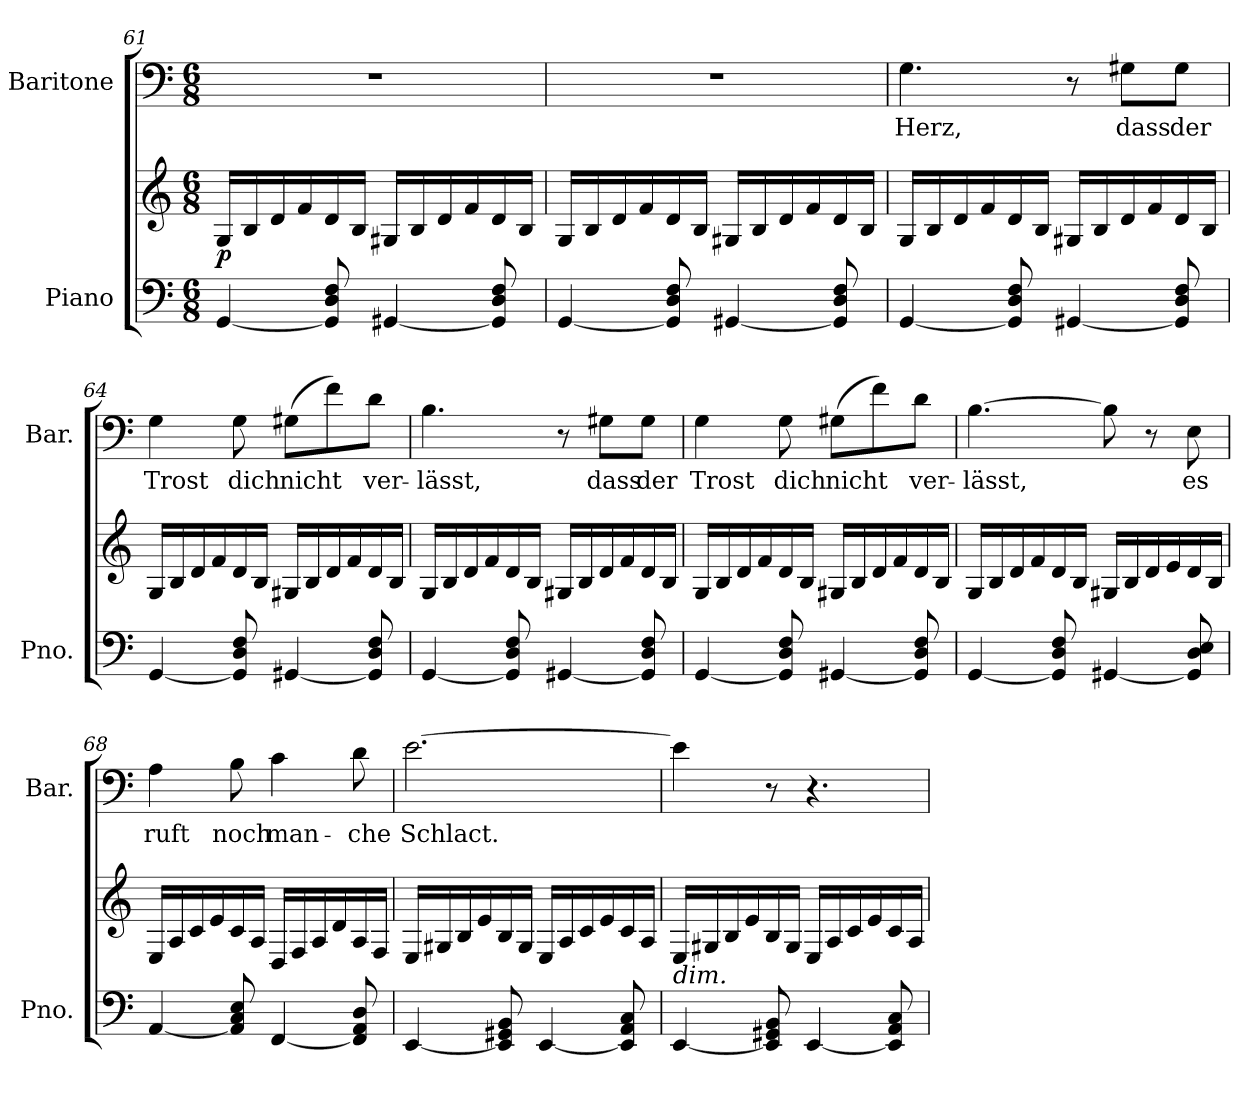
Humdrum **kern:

**kern	**kern	**dynam	**kern	**text
*part2	*part2	*part2	*part1	*part1
*staff3	*staff2	*staff2/3	*staff1	*staff1
*I"Piano	*	*	*I"Baritone	*
*I'Pno.	*	*	*I'Bar.	*
*clefF4	*clefG2	*	*clefF4	*
*k[]	*k[]	*	*k[]	*
*a:	*a:	*	*a:	*
*M6/8	*M6/8	*	*M6/8	*
=61	=61	=61	=61	=61
!	!	!	!LO:N:vis=1	!
[4GGi/	16Gi/LL	p	2.r	.
.	16Bi/	.	.	.
.	16di/	.	.	.
.	16fi/	.	.	.
8GGi/] 8Di 8Fi	16di/	.	.	.
.	16Bi/JJ	.	.	.
[4GG#Xi/	16G#Xi/LL	.	.	.
.	16Bi/	.	.	.
.	16di/	.	.	.
.	16fi/	.	.	.
8GG#i/] 8Di 8Fi	16di/	.	.	.
.	16Bi/JJ	.	.	.
=62	=62	=62	=62	=62
!	!	!	!LO:N:vis=1	!
[4GGi/	16Gi/LL	.	2.r	.
.	16Bi/	.	.	.
.	16di/	.	.	.
.	16fi/	.	.	.
8GGi/] 8Di 8Fi	16di/	.	.	.
.	16Bi/JJ	.	.	.
[4GG#Xi/	16G#Xi/LL	.	.	.
.	16Bi/	.	.	.
.	16di/	.	.	.
.	16fi/	.	.	.
8GG#i/] 8Di 8Fi	16di/	.	.	.
.	16Bi/JJ	.	.	.
!!LO:LB:g=z
=63	=63	=63	=63	=63
!	!	!	!	!LO:LY:b:color=#000000
[4GGi/	16Gi/LL	.	4.Gi\	Herz,
.	16Bi/	.	.	.
.	16di/	.	.	.
.	16fi/	.	.	.
8GGi/] 8Di 8Fi	16di/	.	.	.
.	16Bi/JJ	.	.	.
[4GG#Xi/	16G#Xi/LL	.	8r	.
.	16Bi/	.	.	.
!	!	!	!	!LO:LY:b:color=#000000
.	16di/	.	8G#Xi\L	dass
.	16fi/	.	.	.
!	!	!	!	!LO:LY:b:color=#000000
8GG#i/] 8Di 8Fi	16di/	.	8G#i\J	der
.	16Bi/JJ	.	.	.
=64	=64	=64	=64	=64
!	!	!	!	!LO:LY:b:color=#000000
[4GGi/	16Gi/LL	.	4Gi\	Trost
.	16Bi/	.	.	.
.	16di/	.	.	.
.	16fi/	.	.	.
!	!	!	!	!LO:LY:b:color=#000000
8GGi/] 8Di 8Fi	16di/	.	8Gi\	dich
.	16Bi/JJ	.	.	.
!	!	!	!	!LO:LY:b:color=#000000
[4GG#Xi/	16G#Xi/LL	.	(8G#Xi\L	nicht
.	16Bi/	.	.	.
.	16di/	.	8fi\)	.
.	16fi/	.	.	.
!	!	!	!	!LO:LY:b:color=#000000
8GG#i/] 8Di 8Fi	16di/	.	8di\J	ver-
.	16Bi/JJ	.	.	.
=65	=65	=65	=65	=65
!	!	!	!	!LO:LY:b:color=#000000
[4GGi/	16Gi/LL	.	4.Bi\	-lässt,
.	16Bi/	.	.	.
.	16di/	.	.	.
.	16fi/	.	.	.
8GGi/] 8Di 8Fi	16di/	.	.	.
.	16Bi/JJ	.	.	.
[4GG#Xi/	16G#Xi/LL	.	8r	.
.	16Bi/	.	.	.
!	!	!	!	!LO:LY:b:color=#000000
.	16di/	.	8G#Xi\L	dass
.	16fi/	.	.	.
!	!	!	!	!LO:LY:b:color=#000000
8GG#i/] 8Di 8Fi	16di/	.	8G#i\J	der
.	16Bi/JJ	.	.	.
!!LO:LB:g=z
=66	=66	=66	=66	=66
!	!	!	!	!LO:LY:b:color=#000000
[4GGi/	16Gi/LL	.	4Gi\	Trost
.	16Bi/	.	.	.
.	16di/	.	.	.
.	16fi/	.	.	.
!	!	!	!	!LO:LY:b:color=#000000
8GGi/] 8Di 8Fi	16di/	.	8Gi\	dich
.	16Bi/JJ	.	.	.
!	!	!	!	!LO:LY:b:color=#000000
[4GG#Xi/	16G#Xi/LL	.	(8G#Xi\L	nicht
.	16Bi/	.	.	.
.	16di/	.	8fi\)	.
.	16fi/	.	.	.
!	!	!	!	!LO:LY:b:color=#000000
8GG#i/] 8Di 8Fi	16di/	.	8di\J	ver-
.	16Bi/JJ	.	.	.
=67	=67	=67	=67	=67
!	!	!	!	!LO:LY:b:color=#000000
[4GGi/	16Gi/LL	.	[4.Bi\	-lässt,
.	16Bi/	.	.	.
.	16di/	.	.	.
.	16fi/	.	.	.
8GGi/] 8Di 8Fi	16di/	.	.	.
.	16Bi/JJ	.	.	.
[4GG#Xi/	16G#Xi/LL	.	8Bi\]	.
.	16Bi/	.	.	.
.	16di/	.	8r	.
.	16ei/	.	.	.
!	!	!	!	!LO:LY:b:color=#000000
8GG#i/] 8Di 8Ei	16di/	.	8Ei\	es
.	16Bi/JJ	.	.	.
=68	=68	=68	=68	=68
!	!	!	!	!LO:LY:b:color=#000000
[4AAi/	16Ei/LL	.	4Ai\	ruft
.	16Ai/	.	.	.
.	16ci/	.	.	.
.	16ei/	.	.	.
!	!	!	!	!LO:LY:b:color=#000000
8AAi/] 8Ci 8Ei	16ci/	.	8Bi\	noch
.	16Ai/JJ	.	.	.
!	!	!	!	!LO:LY:b:color=#000000
[4FFi/	16Di/LL	.	4ci\	man-
.	16Fi/	.	.	.
.	16Ai/	.	.	.
.	16di/	.	.	.
!	!	!	!	!LO:LY:b:color=#000000
8FFi/] 8AAi 8Di	16Ai/	.	8di\	-che
.	16Fi/JJ	.	.	.
!!LO:PB:g=z
=69	=69	=69	=69	=69
!	!	!	!	!LO:LY:b:color=#000000
[4EEi/	16Ei/LL	.	[2.ei\	Schlact.
.	16G#Xi/	.	.	.
.	16Bi/	.	.	.
.	16ei/	.	.	.
8EEi/] 8GG#Xi 8BBi	16Bi/	.	.	.
.	16G#i/JJ	.	.	.
[4EEi/	16Ei/LL	.	.	.
.	16Ai/	.	.	.
.	16ci/	.	.	.
.	16ei/	.	.	.
8EEi/] 8AAi 8Ci	16ci/	.	.	.
.	16Ai/JJ	.	.	.
=70	=70	=70	=70	=70
!	!LO:TX:b:i:t=dim.	!	!	!
[4EEi/	16Ei/LL	.	4ei\]	.
.	16G#Xi/	.	.	.
.	16Bi/	.	.	.
.	16ei/	.	.	.
8EEi/] 8GG#Xi 8BBi	16Bi/	.	8r	.
.	16G#i/JJ	.	.	.
[4EEi/	16Ei/LL	.	4.r	.
.	16Ai/	.	.	.
.	16ci/	.	.	.
.	16ei/	.	.	.
8EEi/] 8AAi 8Ci	16ci/	.	.	.
.	16Ai/JJ	.	.	.
=	=	=	=	=
*-	*-	*-	*-	*-
